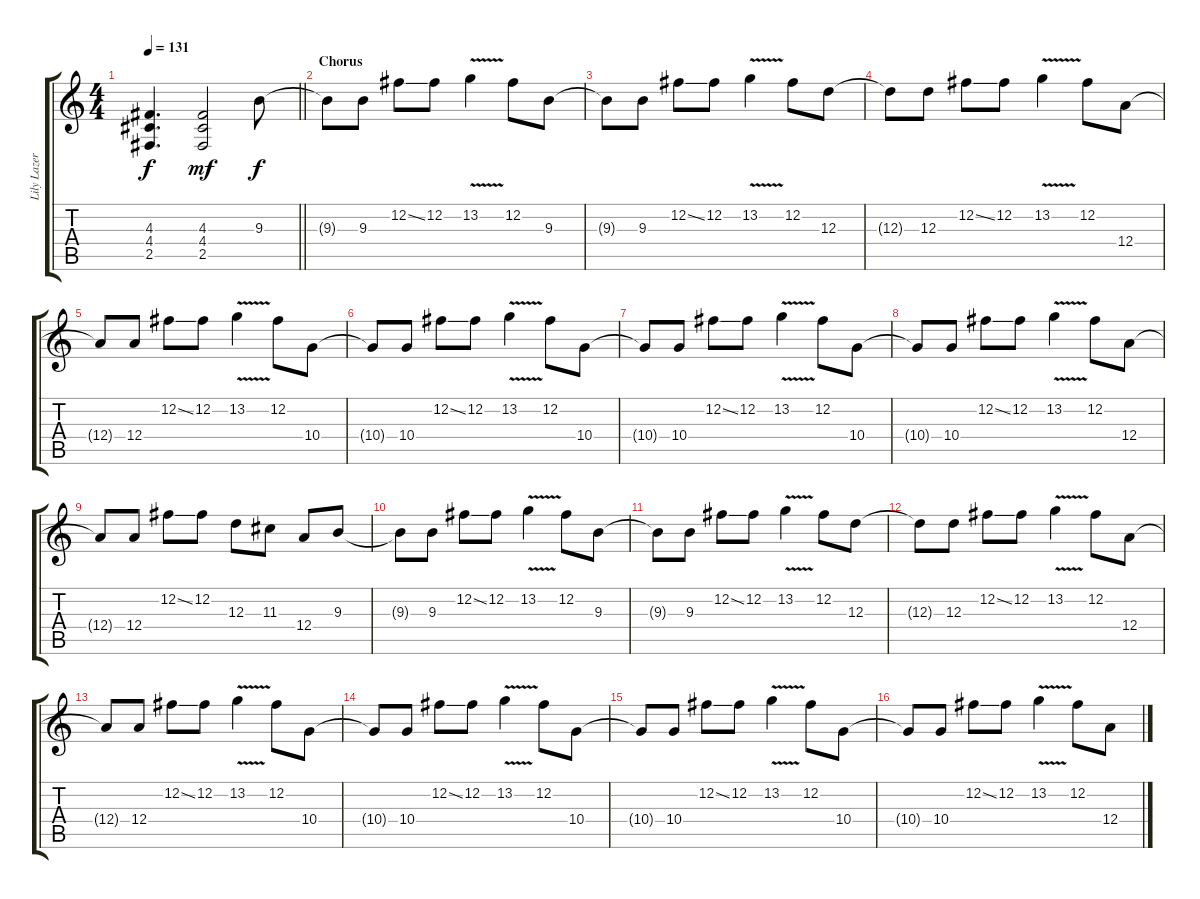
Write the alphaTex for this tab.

\track ("Lily Lazer (Guitar)" "Lily Lazer") {instrument distortionguitar}
\staff {score tabs}
\tuning (B3 Gb3 D3 A2 E2 B1) {hide}
\ts (4 4)
\tempo 131
\clef g2
\barLineRight lightlight
\ks c
(4.3{t} 4.4{t} 2.5{t}).4{d dy f} (4.3 4.4 2.5).2{dy mf} 9.3.8{dy f} |
\section ("" "Chorus")
9.3{t}.8 9.3.8 12.2{ss}.8 12.2.8 13.2{v}.4 12.2.8 9.3.8 |
9.3{t}.8 9.3.8 12.2{ss}.8 12.2.8 13.2{v}.4 12.2.8 12.3.8 |
12.3{t}.8 12.3.8 12.2{ss}.8 12.2.8 13.2{v}.4 12.2.8 12.4.8 |
12.4{t}.8 12.4.8 12.2{ss}.8 12.2.8 13.2{v}.4 12.2.8 10.4.8 |
10.4{t}.8 10.4.8 12.2{ss}.8 12.2.8 13.2{v}.4 12.2.8 10.4.8 |
10.4{t}.8 10.4.8 12.2{ss}.8 12.2.8 13.2{v}.4 12.2.8 10.4.8 |
10.4{t}.8 10.4.8 12.2{ss}.8 12.2.8 13.2{v}.4 12.2.8 12.4.8 |
12.4{t}.8 12.4.8 12.2{ss}.8 12.2.8 12.3.8 11.3.8 12.4.8 9.3.8 |
9.3{t}.8 9.3.8 12.2{ss}.8 12.2.8 13.2{v}.4 12.2.8 9.3.8 |
9.3{t}.8 9.3.8 12.2{ss}.8 12.2.8 13.2{v}.4 12.2.8 12.3.8 |
12.3{t}.8 12.3.8 12.2{ss}.8 12.2.8 13.2{v}.4 12.2.8 12.4.8 |
12.4{t}.8 12.4.8 12.2{ss}.8 12.2.8 13.2{v}.4 12.2.8 10.4.8 |
10.4{t}.8 10.4.8 12.2{ss}.8 12.2.8 13.2{v}.4 12.2.8 10.4.8 |
10.4{t}.8 10.4.8 12.2{ss}.8 12.2.8 13.2{v}.4 12.2.8 10.4.8 |
10.4{t}.8 10.4.8 12.2{ss}.8 12.2.8 13.2{v}.4 12.2.8 12.4.8
